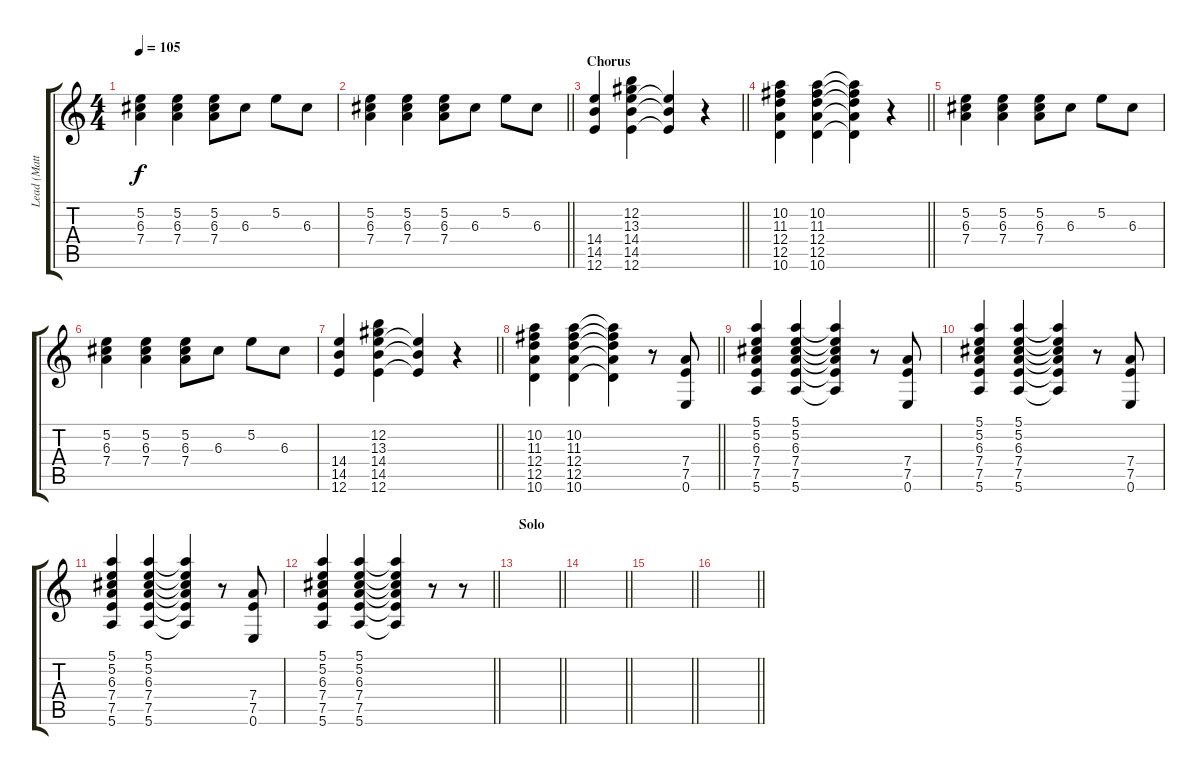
\track ("Lead (Matthew)" "Lead (Matt") {instrument overdrivenguitar}
\staff {score tabs}
\tuning (E4 B3 G3 D3 A2 E2) {hide}
\ts (4 4)
\tempo 105
\clef g2
\ks c
(5.2 6.3 7.4).4{dy f} (5.2 6.3 7.4).4 (5.2 6.3 7.4).8 6.3.8 5.2.8 6.3.8 |
\barLineRight lightlight
(5.2 6.3 7.4).4 (5.2 6.3 7.4).4 (5.2 6.3 7.4).8 6.3.8 5.2.8 6.3.8 |
\section ("" "Chorus")
\barLineRight lightlight
(14.4 14.5 12.6).4 (12.2 13.3 14.4 14.5 12.6).4 (14.4{t} 14.5{t} 12.6{t}).4 r.4 |
\barLineRight lightlight
(10.2 11.3 12.4 12.5 10.6).4 (10.2 11.3 12.4 12.5 10.6).4 (10.2{t} 11.3{t} 12.4{t} 12.5{t} 10.6{t}).4 r.4 |
(5.2 6.3 7.4).4 (5.2 6.3 7.4).4 (5.2 6.3 7.4).8 6.3.8 5.2.8 6.3.8 |
(5.2 6.3 7.4).4 (5.2 6.3 7.4).4 (5.2 6.3 7.4).8 6.3.8 5.2.8 6.3.8 |
\barLineRight lightlight
(14.4 14.5 12.6).4 (12.2 13.3 14.4 14.5 12.6).4 (14.4{t} 14.5{t} 12.6{t}).4 r.4 |
\barLineRight lightlight
(10.2 11.3 12.4 12.5 10.6).4 (10.2 11.3 12.4 12.5 10.6).4 (10.2{t} 11.3{t} 12.4{t} 12.5{t} 10.6{t}).4 r.8 (7.4 7.5 0.6).8 |
(5.1 5.2 6.3 7.4 7.5 5.6).4 (5.1 5.2 6.3 7.4 7.5 5.6).4 (5.1{t} 5.2{t} 6.3{t} 7.4{t} 7.5{t} 5.6{t}).4 r.8 (7.4 7.5 0.6).8 |
(5.1 5.2 6.3 7.4 7.5 5.6).4 (5.1 5.2 6.3 7.4 7.5 5.6).4 (5.1{t} 5.2{t} 6.3{t} 7.4{t} 7.5{t} 5.6{t}).4 r.8 (7.4 7.5 0.6).8 |
(5.1 5.2 6.3 7.4 7.5 5.6).4 (5.1 5.2 6.3 7.4 7.5 5.6).4 (5.1{t} 5.2{t} 6.3{t} 7.4{t} 7.5{t} 5.6{t}).4 r.8 (7.4 7.5 0.6).8 |
\barLineRight lightlight
(5.1 5.2 6.3 7.4 7.5 5.6).4 (5.1 5.2 6.3 7.4 7.5 5.6).4 (5.1{t} 5.2{t} 6.3{t} 7.4{t} 7.5{t} 5.6{t}).4 r.8 r.8 |
\section ("" "Solo")
\barLineRight lightlight
|
\barLineRight lightlight
|
\barLineRight lightlight
|
\barLineRight lightlight
